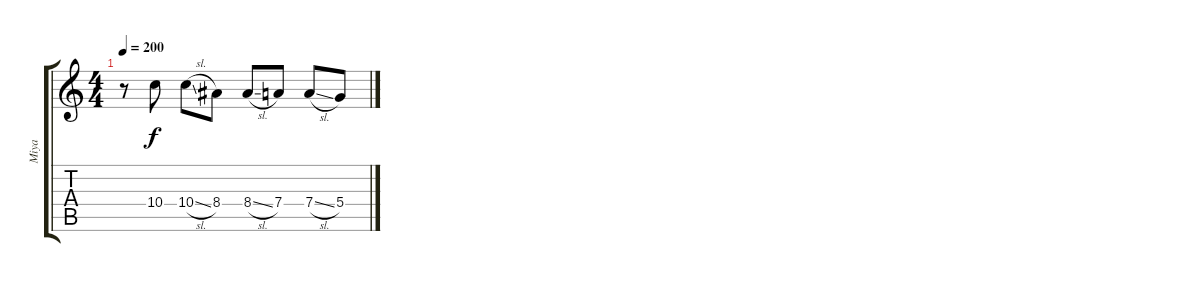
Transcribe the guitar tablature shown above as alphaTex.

\track ("Miya" "Miya") {instrument overdrivenguitar}
\staff {score tabs}
\tuning (E4 B3 G3 D3 A2 D2) {hide}
\ts (4 4)
\tempo 200
\clef g2
\ks c
r.8{dy f} 10.4.8 10.4{sl}.8 8.4.8 8.4{sl}.8 7.4.8 7.4{sl}.8 5.4.8
